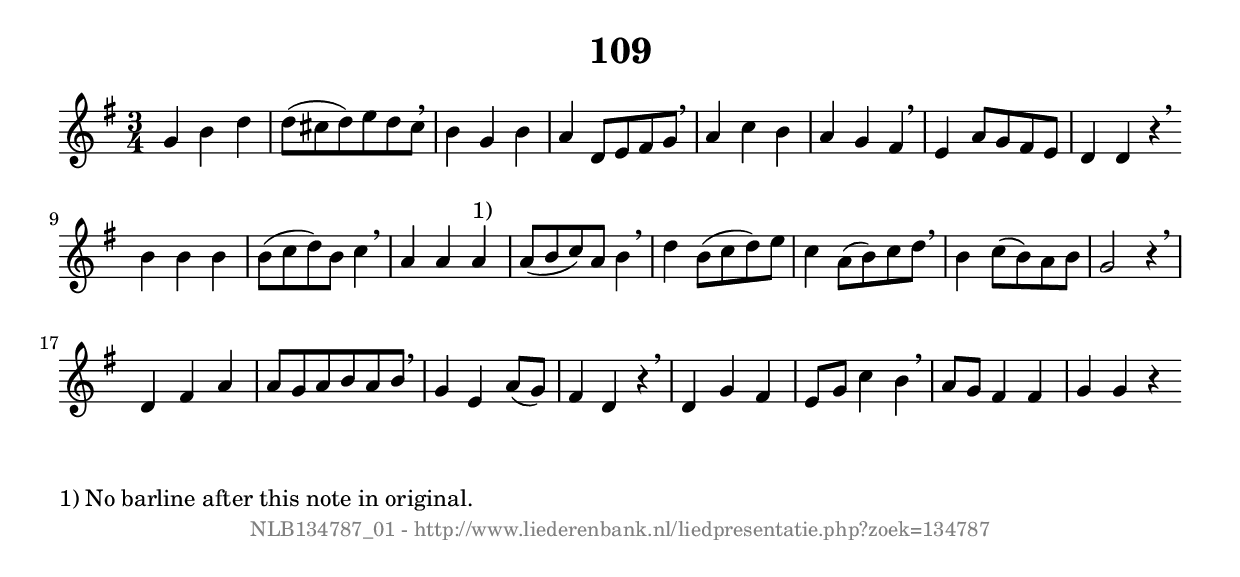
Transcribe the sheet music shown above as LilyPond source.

%
% produced by wce2krn 1.64 (7 June 2014)
%
\version"2.16"
#(append! paper-alist '(("long" . (cons (* 210 mm) (* 2000 mm)))))
#(set-default-paper-size "long")
sb = {\breathe}
mBreak = {\breathe }
bBreak = {\breathe }
x = {\once\override NoteHead #'style = #'cross }
gl=\glissando
itime={\override Staff.TimeSignature #'stencil = ##f }
ficta = {\once\set suggestAccidentals = ##t}
fine = {\once\override Score.RehearsalMark #'self-alignment-X = #1 \mark \markup {\italic{Fine}}}
dc = {\once\override Score.RehearsalMark #'self-alignment-X = #1 \mark \markup {\italic{D.C.}}}
dcf = {\once\override Score.RehearsalMark #'self-alignment-X = #1 \mark \markup {\italic{D.C. al Fine}}}
dcc = {\once\override Score.RehearsalMark #'self-alignment-X = #1 \mark \markup {\italic{D.C. al Coda}}}
ds = {\once\override Score.RehearsalMark #'self-alignment-X = #1 \mark \markup {\italic{D.S.}}}
dsf = {\once\override Score.RehearsalMark #'self-alignment-X = #1 \mark \markup {\italic{D.S. al Fine}}}
dsc = {\once\override Score.RehearsalMark #'self-alignment-X = #1 \mark \markup {\italic{D.S. al Coda}}}
pv = {\set Score.repeatCommands = #'((volta "1"))}
sv = {\set Score.repeatCommands = #'((volta "2"))}
tv = {\set Score.repeatCommands = #'((volta "3"))}
qv = {\set Score.repeatCommands = #'((volta "4"))}
xv = {\set Score.repeatCommands = #'((volta #f))}
\header{ tagline = ""
title = "109"
}
\score {{
\key g \major
\relative g'
{
\set melismaBusyProperties = #'()
\time 3/4
\tempo 4=120
\override Score.MetronomeMark #'transparent = ##t
\override Score.RehearsalMark #'break-visibility = #(vector #t #t #f)
g4 b d d8( cis d) e d cis \sb b4 g b a d,8 e fis g \mBreak \bar "|"
a4 c b a g fis \sb e a8 g fis e d4 d r4 \bar ":|:" \bBreak
b'4b b b8( c d) b c4 \sb a a a ^"1)" a8( b c) a b4 \mBreak \bar "|"
d4 b8( c d) e c4 a8( b) c d \sb b4 c8( b) a b g2 r4 \mBreak \bar "|"
d4 fis a a8 g a b a b \sb g4 e a8( g) fis4 d r4 \mBreak \bar "|"
d4 g fis e8 g c4 b \sb a8 g fis4 fis g g r4 \bar ":|"
 }}
 \midi { }
 \layout {
            indent = 0.0\cm
}
}
\markup { \wordwrap-string #" 
1) No barline after this note in original.
"}
\markup { \vspace #0 } \markup { \with-color #grey \fill-line { \center-column { \smaller "NLB134787_01 - http://www.liederenbank.nl/liedpresentatie.php?zoek=134787" } } }
